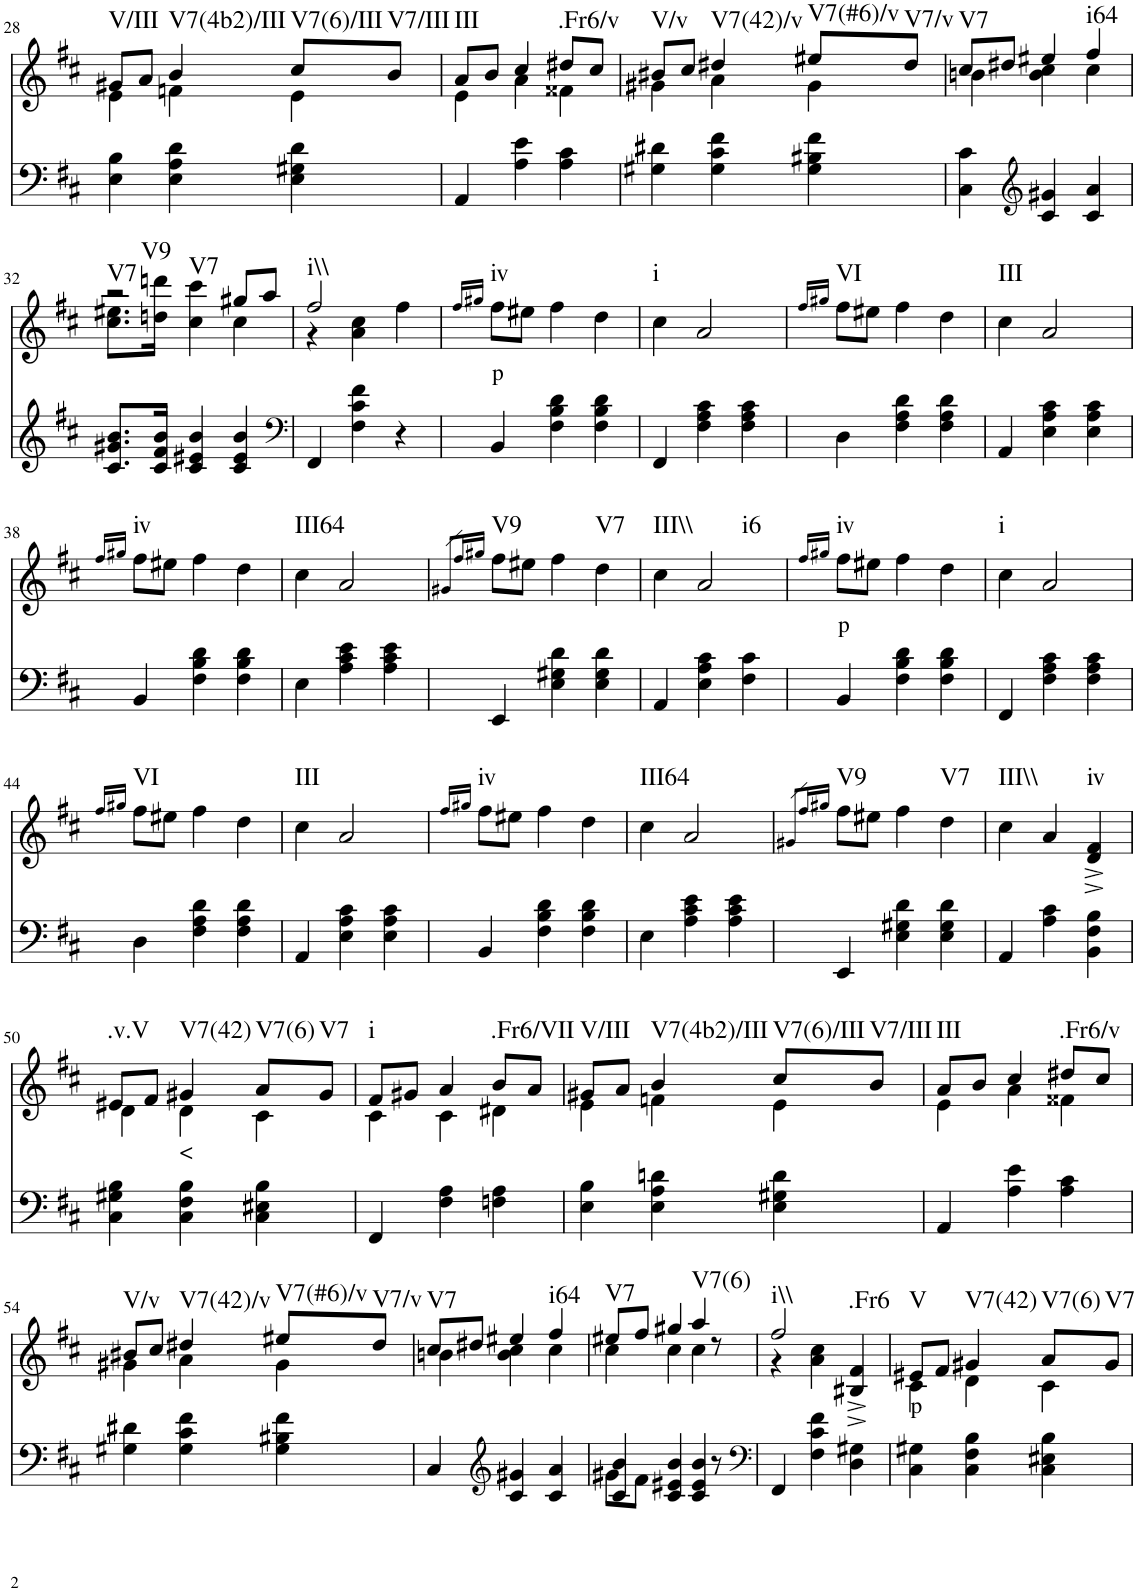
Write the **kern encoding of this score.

**kern	**kern	**text	**harte
*part2	*part1	*part1	*part1
*staff2	*staff1	*staff1	*
*I"piano	*I"piano	*	*
*I'Pno	*I'Pno	*	*
!!LO:PB:g=z
*clefF4	*clefG2	*	*
*k[f#c#]	*k[f#c#]	*	*
*b:	*b:	*	*
*M3/4	*M3/4	*	*
=28	=28	=28	=28
*	*^	*	*
!	!	!	!	!LO:H:kt=V/III
4E\ 4B\	8g#X/L	4e\	.	N
.	8a/J	.	.	.
!	!	!	!	!LO:H:kt=V7(4b2)/III
4E\ 4A\ 4d\	4b/	4fn\	.	N
!	!	!	!	!LO:H:kt=V7(6)/III
4E\ 4G#X\ 4d\	8cc#/L	4e\	.	N
!	!	!	!	!LO:H:kt=V7/III
.	8b/J	.	.	N
=29	=29	=29	=29	=29
!	!	!	!	!LO:H:kt=III
4AA/	8a/L	4e\	.	N
.	8b/J	.	.	.
4A\ 4e\	4cc#/	4a\	.	.
!	!	!	!	!LO:H:kt=.Fr6/v
4A\ 4c#\	8dd#X/L	4f##X\	.	N
.	8cc#/J	.	.	.
=30	=30	=30	=30	=30
!	!	!	!	!LO:H:kt=V/v
4G#X\ 4d#X\	8b#X/L	4g#X\	.	N
.	8cc#/J	.	.	.
!	!	!	!	!LO:H:kt=V7(42)/v
4G#\ 4c#\ 4f#\	4dd#X/	4a\	.	N
!	!	!	!	!LO:H:kt=V7(#6)/v
4G#\ 4B#X\ 4f#\	8ee#X/L	4g#\	.	N
!	!	!	!	!LO:H:kt=V7/v
.	8dd#/J	.	.	N
=31	=31	=31	=31	=31
!	!	!	!	!LO:H:kt=V7
4C#\ 4c#\	8cc#/L	4bn\	.	N
.	8dd#X/J	.	.	.
*clefG2	*	*	*	*
4c#/ 4g#X/	4ee#X/	4b\ 4cc#\	.	.
!	!	!	!	!LO:H:kt=i64
4c#/ 4a/	4ff#/	4cc#\	.	N
!!LO:LB:g=z	!!
=32	=32	=32	=32	=32
!	!	!	!	!LO:H:n=1:kt=V7
!	!	!	!	!LO:H:n=2:kt=V9
!	!	!	!	!LO:H:n=3:kt=V7
8.c#/ 8.g#X/ 8.b/L	2r	8.cc#\ 8.ee#X\L	.	N N N
16c#/ 16f#/ 16b/Jk	.	16ddn\ 16dddn\Jk	.	.
4c#/ 4e#X/ 4b/	.	4cc#\ 4ccc#\	.	.
4c#/ 4e#/ 4b/	8gg#X/L	4cc#\	.	.
.	8aa/J	.	.	.
=33	=33	=33	=33	=33
*clefF4	*	*	*	*
!	!	!	!	!LO:H:kt=i\\
4FF#/	2ff#/	4r	.	N
4F#\ 4c#\ 4f#\	.	4a\ 4cc#\	.	.
4r	4ryy	4ff#\	.	.
*	*v	*v	*	*
=34	=34	=34	=34
.	16qff#/LL	.	.
.	16qgg#X/JJ	.	.
!	!	!LO:LY:b	!LO:H:kt=iv
4BB/	8ff#\L	p	N
.	8ee#X\J	.	.
4F#\ 4B\ 4d\	4ff#\	.	.
4F#\ 4B\ 4d\	4dd\	.	.
=35	=35	=35	=35
!	!	!	!LO:H:kt=i
4FF#/	4cc#\	.	N
4F#\ 4A\ 4c#\	2a/	.	.
4F#\ 4A\ 4c#\	.	.	.
=36	=36	=36	=36
.	16qff#/LL	.	.
.	16qgg#X/JJ	.	.
!	!	!	!LO:H:kt=VI
4D\	8ff#\L	.	N
.	8ee#X\J	.	.
4F#\ 4A\ 4d\	4ff#\	.	.
4F#\ 4A\ 4d\	4dd\	.	.
=37	=37	=37	=37
!	!	!	!LO:H:kt=III
4AA/	4cc#\	.	N
4E\ 4A\ 4c#\	2a/	.	.
4E\ 4A\ 4c#\	.	.	.
!!LO:LB:g=z
=38	=38	=38	=38
.	16qff#/LL	.	.
.	16qgg#X/JJ	.	.
!	!	!	!LO:H:kt=iv
4BB/	8ff#\L	.	N
.	8ee#X\J	.	.
4F#\ 4B\ 4d\	4ff#\	.	.
4F#\ 4B\ 4d\	4dd\	.	.
=39	=39	=39	=39
!	!	!	!LO:H:kt=III64
4E\	4cc#\	.	N
4A\ 4c#\ 4e\	2a/	.	.
4A\ 4c#\ 4e\	.	.	.
=40	=40	=40	=40
.	8qg#X/L	.	.
.	16qff#/L	.	.
.	16qgg#X/JJ	.	.
!	!	!	!LO:H:kt=V9
4EE/	8ff#\L	.	N
.	8ee#X\J	.	.
4E\ 4G#X\ 4d\	4ff#\	.	.
!	!	!	!LO:H:kt=V7
4E\ 4G#\ 4d\	4dd\	.	N
=41	=41	=41	=41
!	!	!	!LO:H:kt=III\\
4AA/	4cc#\	.	N
!	!	!	!LO:H:kt=i6
4E\ 4A\ 4c#\	2a/	.	N
4F#\ 4c#\	.	.	.
=42	=42	=42	=42
.	16qff#/LL	.	.
.	16qgg#X/JJ	.	.
!	!	!LO:LY:b	!LO:H:kt=iv
4BB/	8ff#\L	p	N
.	8ee#X\J	.	.
4F#\ 4B\ 4d\	4ff#\	.	.
4F#\ 4B\ 4d\	4dd\	.	.
=43	=43	=43	=43
!	!	!	!LO:H:kt=i
4FF#/	4cc#\	.	N
4F#\ 4A\ 4c#\	2a/	.	.
4F#\ 4A\ 4c#\	.	.	.
!!LO:LB:g=z
=44	=44	=44	=44
.	16qff#/LL	.	.
.	16qgg#X/JJ	.	.
!	!	!	!LO:H:kt=VI
4D\	8ff#\L	.	N
.	8ee#X\J	.	.
4F#\ 4A\ 4d\	4ff#\	.	.
4F#\ 4A\ 4d\	4dd\	.	.
=45	=45	=45	=45
!	!	!	!LO:H:kt=III
4AA/	4cc#\	.	N
4E\ 4A\ 4c#\	2a/	.	.
4E\ 4A\ 4c#\	.	.	.
=46	=46	=46	=46
.	16qff#/LL	.	.
.	16qgg#X/JJ	.	.
!	!	!	!LO:H:kt=iv
4BB/	8ff#\L	.	N
.	8ee#X\J	.	.
4F#\ 4B\ 4d\	4ff#\	.	.
4F#\ 4B\ 4d\	4dd\	.	.
=47	=47	=47	=47
!	!	!	!LO:H:kt=III64
4E\	4cc#\	.	N
4A\ 4c#\ 4e\	2a/	.	.
4A\ 4c#\ 4e\	.	.	.
=48	=48	=48	=48
.	8qg#X/L	.	.
.	16qff#/L	.	.
.	16qgg#X/JJ	.	.
!	!	!	!LO:H:kt=V9
4EE/	8ff#\L	.	N
.	8ee#X\J	.	.
4E\ 4G#X\ 4d\	4ff#\	.	.
!	!	!	!LO:H:kt=V7
4E\ 4G#\ 4d\	4dd\	.	N
=49	=49	=49	=49
!	!	!	!LO:H:kt=III\\
4AA/	4cc#\	.	N
4A\ 4c#\	4a/	.	.
!	!	!	!LO:H:kt=iv
4BB\ 4F#\ 4B\	4d/^ 4f#/^	.	N
!!LO:LB:g=z
=50	=50	=50	=50
*	*^	*	*
!	!	!	!	!LO:H:kt=.v.V
4C#\ 4G#X\ 4B\	8e#X/L	4d\	.	N
.	8f#/J	.	.	.
!	!	!	!LO:LY:b	!LO:H:kt=V7(42)
4C#\ 4F#\ 4B\	4g#X/	4d\	<	N
!	!	!	!	!LO:H:kt=V7(6)
4C#\ 4E#X\ 4B\	8a/L	4c#\	.	N
!	!	!	!	!LO:H:kt=V7
.	8g#/J	.	.	N
=51	=51	=51	=51	=51
!	!	!	!	!LO:H:kt=i
4FF#/	8f#/L	4c#\	.	N
.	8g#X/J	.	.	.
4F#\ 4A\	4a/	4c#\	.	.
!	!	!	!	!LO:H:kt=.Fr6/VII
4Fn\ 4A\	8b/L	4d#X\	.	N
.	8a/J	.	.	.
=52	=52	=52	=52	=52
!	!	!	!	!LO:H:kt=V/III
4E\ 4B\	8g#X/L	4e\	.	N
.	8a/J	.	.	.
!	!	!	!	!LO:H:kt=V7(4b2)/III
4E\ 4A\ 4dn\	4b/	4fn\	.	N
!	!	!	!	!LO:H:kt=V7(6)/III
4E\ 4G#X\ 4d\	8cc#/L	4e\	.	N
!	!	!	!	!LO:H:kt=V7/III
.	8b/J	.	.	N
=53	=53	=53	=53	=53
!	!	!	!	!LO:H:kt=III
4AA/	8a/L	4e\	.	N
.	8b/J	.	.	.
4A\ 4e\	4cc#/	4a\	.	.
!	!	!	!	!LO:H:kt=.Fr6/v
4A\ 4c#\	8dd#X/L	4f##X\	.	N
.	8cc#/J	.	.	.
!!LO:LB:g=z	!!
=54	=54	=54	=54	=54
!	!	!	!	!LO:H:kt=V/v
4G#X\ 4d#X\	8b#X/L	4g#X\	.	N
.	8cc#/J	.	.	.
!	!	!	!	!LO:H:kt=V7(42)/v
4G#\ 4c#\ 4f#\	4dd#X/	4a\	.	N
!	!	!	!	!LO:H:kt=V7(#6)/v
4G#\ 4B#X\ 4f#\	8ee#X/L	4g#\	.	N
!	!	!	!	!LO:H:kt=V7/v
.	8dd#/J	.	.	N
=55	=55	=55	=55	=55
!	!	!	!	!LO:H:kt=V7
4C#/	8cc#/L	4bn\	.	N
.	8dd#X/J	.	.	.
*clefG2	*	*	*	*
4c#/ 4g#X/	4ee#X/	4b\ 4cc#\	.	.
!	!	!	!	!LO:H:kt=i64
4c#/ 4a/	4ff#/	4cc#\	.	N
=56	=56	=56	=56	=56
*^	*	*	*	*
!	!	!	!	!	!LO:H:kt=V7
*	*	*	*^	*	*
4c#/ 4b/	8g#X\L	8ee#X/L	4cc#\	4.ryy	.	N
.	8f#\J	8ff#/J	.	.	.	.
4c#/ 4e#X/ 4b/	2ryy	4gg#X/	4cc#\	.	.	.
!	!	!	!	!	!	!LO:H:kt=V7(6)
.	.	.	.	2ryy	.	N
4c#/ 4e#/ 4b/	.	4aa/	4cc#\	.	.	.
8r	8ryy	8r	8ryy	.	.	.
*v	*v	*	*	*	*	*
*	*v	*v	*v	*	*
=57	=57	=57	=57
*clefF4	*	*	*
*^	*^	*	*
*	*	*	*^	*	*
!	!	!	!	!	!	!LO:H:kt=i\\
*v	*v	*	*	*	*	*
*	*	*v	*v	*	*
4FF#/	2ff#/	4r	.	N
4F#\ 4c#\ 4f#\	.	4a\ 4cc#\	.	.
!	!	!	!	!LO:H:kt=.Fr6
4D\ 4G#X\	4B#X/^ 4f#/^	4ryy	.	N
=58	=58	=58	=58	=58
!	!	!	!LO:LY:b	!LO:H:kt=V
4C#\ 4G#X\	8e#X/L	4c#\	p	N
.	8f#/J	.	.	.
!	!	!	!	!LO:H:kt=V7(42)
4C#\ 4F#\ 4B\	4g#X/	4d\	.	N
!	!	!	!	!LO:H:kt=V7(6)
4C#\ 4E#X\ 4B\	8a/L	4c#\	.	N
!	!	!	!	!LO:H:kt=V7
.	8g#/J	.	.	N
*	*v	*v	*	*
=	=	=	=
*-	*-	*-	*-
